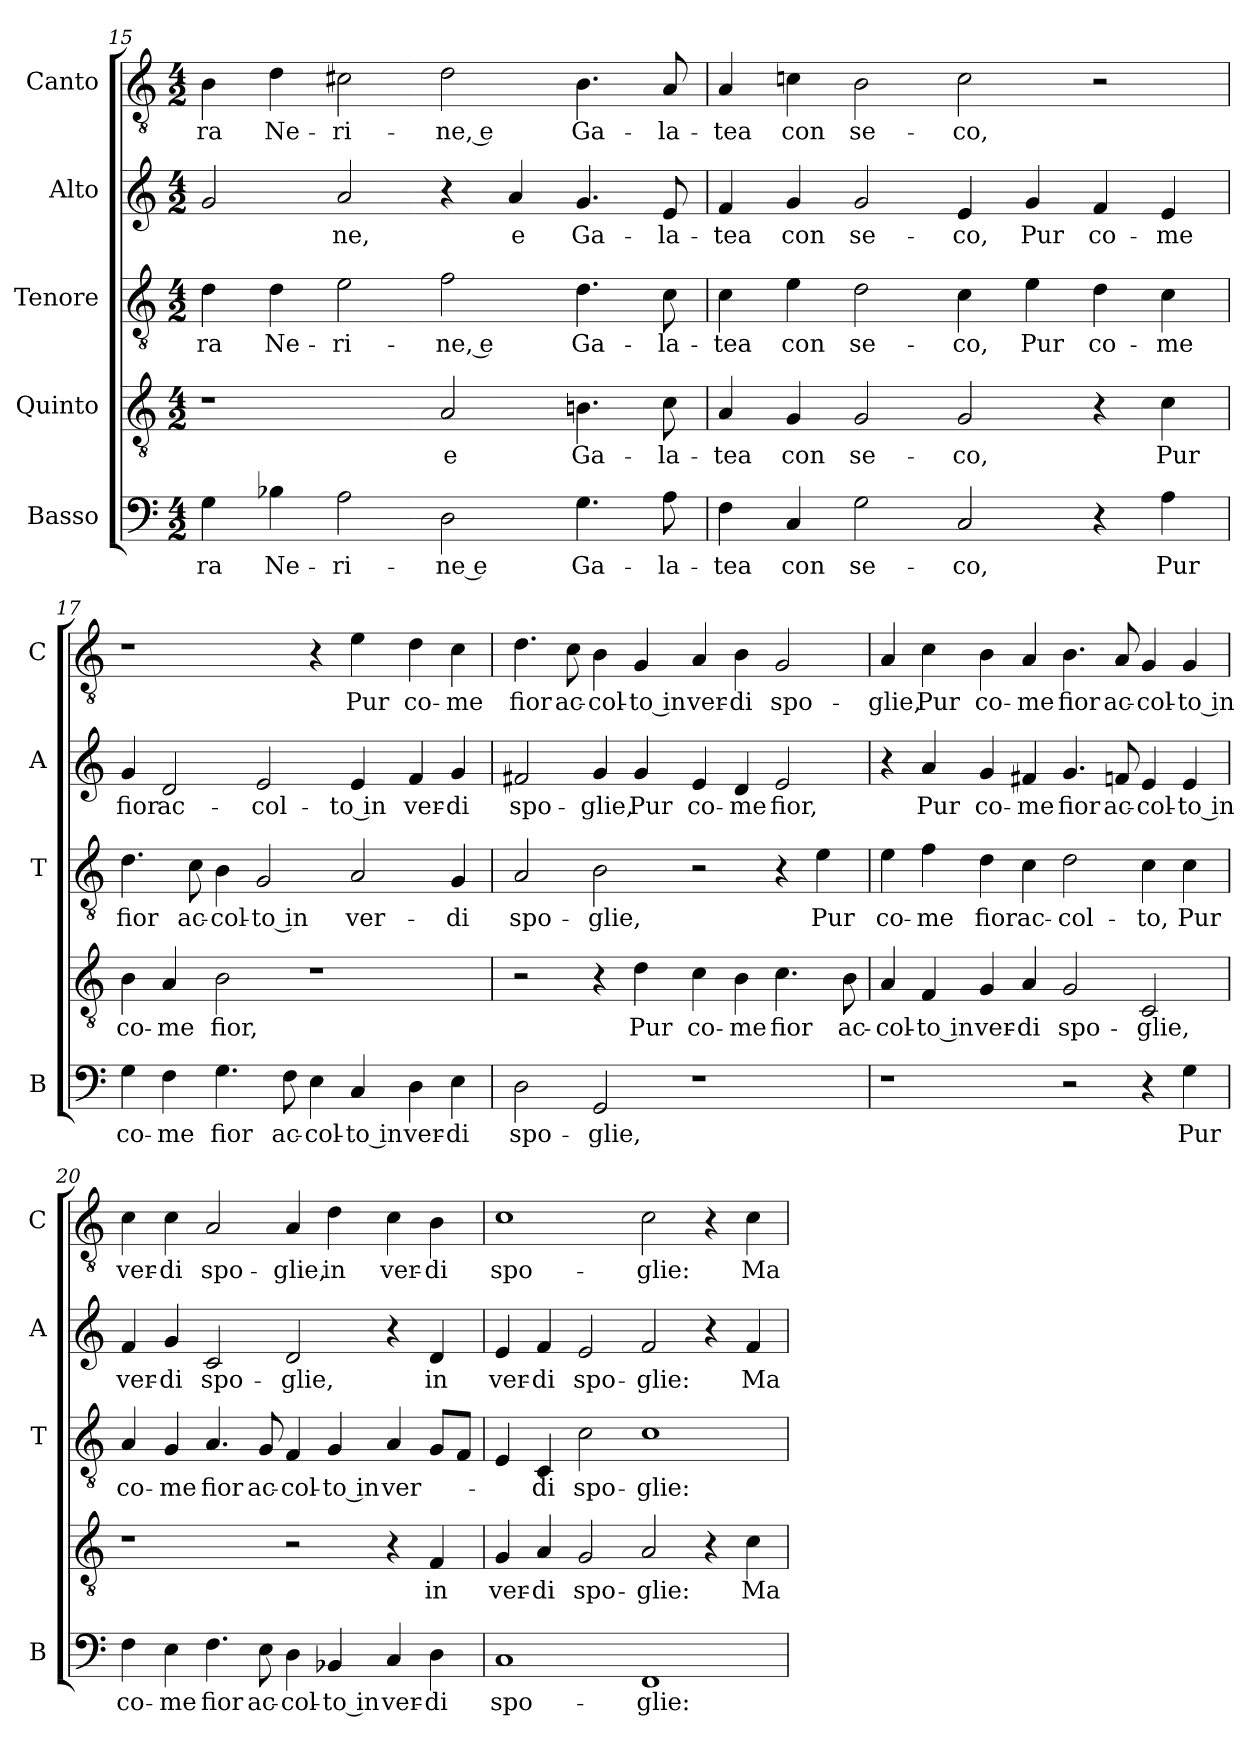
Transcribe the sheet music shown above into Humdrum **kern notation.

**kern	**text	**kern	**text	**kern	**text	**kern	**text	**kern	**text
*part5	*part5	*part4	*part4	*part3	*part3	*part2	*part2	*part1	*part1
*staff5	*staff5	*staff4	*staff4	*staff3	*staff3	*staff2	*staff2	*staff1	*staff1
*I"Basso	*	*I"Quinto	*	*I"Tenore	*	*I"Alto	*	*I"Canto	*
*I'B	*	*	*	*I'T	*	*I'A	*	*I'C	*
*clefF4	*	*clefGv2	*	*clefGv2	*	*clefG2	*	*clefGv2	*
*k[]	*	*k[]	*	*k[]	*	*k[]	*	*k[]	*
*C:	*	*C:	*	*C:	*	*C:	*	*C:	*
*M4/2	*	*M4/2	*	*M4/2	*	*M4/2	*	*M4/2	*
=15	=15	=15	=15	=15	=15	=15	=15	=15	=15
4G	-ra	1r	.	4d	-ra	2g	.	4B	-ra
4B-X	Ne-	.	.	4d	Ne-	.	.	4d	Ne-
2A	-ri-	.	.	2e	-ri-	2a	-ne,	2c#X	-ri-
2D	-ne e	2A	e	2f	-ne, e	4r	.	2d	-ne, e
.	.	.	.	.	.	4a	e	.	.
4.G	Ga-	4.Bn	Ga-	4.d	Ga-	4.g	Ga-	4.B	Ga-
8A	-la-	8c	-la-	8c	-la-	8e	-la-	8A	-la-
=16	=16	=16	=16	=16	=16	=16	=16	=16	=16
4F	-tea	4A	-tea	4c	-tea	4f	-tea	4A	-tea
4C	con	4G	con	4e	con	4g	con	4cn	con
2G	se-	2G	se-	2d	se-	2g	se-	2B	se-
2C	-co,	2G	-co,	4c	-co,	4e	-co,	2c	-co,
.	.	.	.	4e	Pur	4g	Pur	.	.
4r	.	4r	.	4d	co-	4f	co-	2r	.
4A	Pur	4c	Pur	4c	-me	4e	-me	.	.
=17	=17	=17	=17	=17	=17	=17	=17	=17	=17
4G	co-	4B	co-	4.d	fior	4g	fior	1r	.
4F	-me	4A	-me	.	.	2d	ac-	.	.
.	.	.	.	8c	ac-	.	.	.	.
4.G	fior	2B	fior,	4B	-col-	.	.	.	.
.	.	.	.	2G	-to in	2e	-col-	.	.
8F	ac-	.	.	.	.	.	.	.	.
4E	-col-	1r	.	.	.	.	.	4r	.
4C	-to in	.	.	2A	ver-	4e	-to in	4e	Pur
4D	ver-	.	.	.	.	4f	ver-	4d	co-
4E	-di	.	.	4G	-di	4g	-di	4c	-me
=18	=18	=18	=18	=18	=18	=18	=18	=18	=18
2D	spo-	2r	.	2A	spo-	2f#X	spo-	4.d	fior
.	.	.	.	.	.	.	.	8c	ac-
2GG	-glie,	4r	.	2B	-glie,	4g	-glie,	4B	-col-
.	.	4d	Pur	.	.	4g	Pur	4G	-to in
1r	.	4c	co-	2r	.	4e	co-	4A	ver-
.	.	4B	-me	.	.	4d	-me	4B	-di
.	.	4.c	fior	4r	.	2e	fior,	2G	spo-
.	.	.	.	4e	Pur	.	.	.	.
.	.	8B	ac-	.	.	.	.	.	.
=19	=19	=19	=19	=19	=19	=19	=19	=19	=19
1r	.	4A	-col-	4e	co-	4r	.	4A	-glie,
.	.	4F	-to in	4f	-me	4a	Pur	4c	Pur
.	.	4G	ver-	4d	fior	4g	co-	4B	co-
.	.	4A	-di	4c	ac-	4f#X	-me	4A	-me
2r	.	2G	spo-	2d	-col-	4.g	fior	4.B	fior
.	.	.	.	.	.	8fn	ac-	8A	ac-
4r	.	2C	-glie,	4c	-to,	4e	-col-	4G	-col-
4G	Pur	.	.	4c	Pur	4e	-to in	4G	-to in
=20	=20	=20	=20	=20	=20	=20	=20	=20	=20
4F	co-	1r	.	4A	co-	4f	ver-	4c	ver-
4E	-me	.	.	4G	-me	4g	-di	4c	-di
4.F	fior	.	.	4.A	fior	2c	spo-	2A	spo-
8E	ac-	.	.	8G	ac-	.	.	.	.
4D	-col-	2r	.	4F	-col-	2d	-glie,	4A	-glie,
4BB-X	-to in	.	.	4G	-to in	.	.	4d	in
4C	ver-	4r	.	4A	ver-	4r	.	4c	ver-
4D	-di	4F	in	8GL	.	4d	in	4B	-di
.	.	.	.	8FJ	.	.	.	.	.
=21	=21	=21	=21	=21	=21	=21	=21	=21	=21
1C	spo-	4G	ver-	4E	.	4e	ver-	1c	spo-
.	.	4A	-di	4C	-di	4f	-di	.	.
.	.	2G	spo-	2c	spo-	2e	spo-	.	.
1FF	-glie:	2A	-glie:	1c	-glie:	2f	-glie:	2c	-glie:
.	.	4r	.	.	.	4r	.	4r	.
.	.	4c	Ma	.	.	4f	Ma	4c	Ma
=	=	=	=	=	=	=	=	=	=
*-	*-	*-	*-	*-	*-	*-	*-	*-	*-
